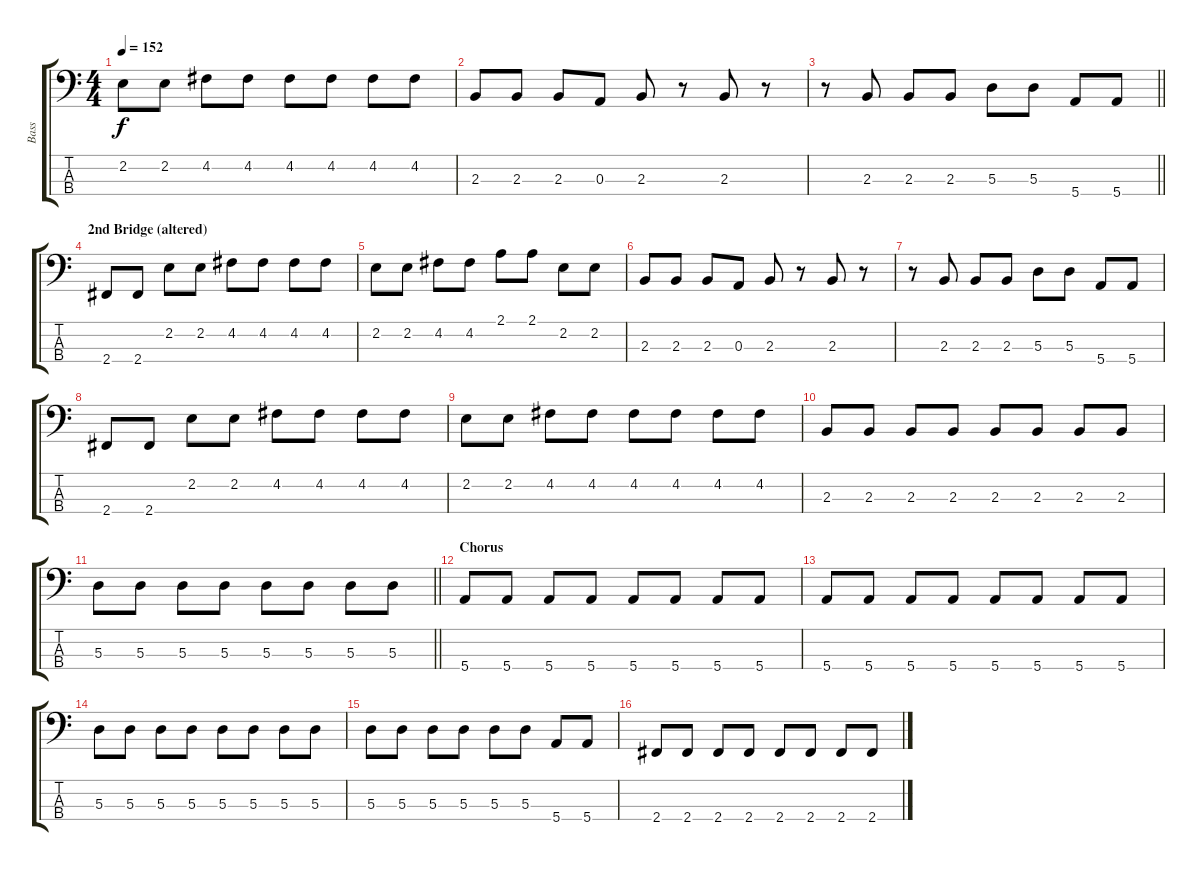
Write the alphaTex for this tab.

\track ("Bass" "Bass") {instrument electricbassfinger}
\staff {score tabs}
\tuning (G2 D2 A1 E1) {hide}
\ts (4 4)
\tempo 152
\clef f4
\ks c
2.2.8{dy f} 2.2.8 4.2.8 4.2.8 4.2.8 4.2.8 4.2.8 4.2.8 |
2.3.8 2.3.8 2.3.8 0.3.8 2.3.8 r.8 2.3.8 r.8 |
\barLineRight lightlight
r.8 2.3.8 2.3.8 2.3.8 5.3.8 5.3.8 5.4.8 5.4.8 |
\section ("" "2nd Bridge (altered)")
2.4.8{instrument lead8bassandlead} 2.4.8 2.2.8 2.2.8 4.2.8 4.2.8 4.2.8 4.2.8 |
2.2.8 2.2.8 4.2.8 4.2.8 2.1.8 2.1.8 2.2.8 2.2.8 |
2.3.8 2.3.8 2.3.8 0.3.8 2.3.8 r.8 2.3.8 r.8 |
r.8 2.3.8 2.3.8 2.3.8 5.3.8 5.3.8 5.4.8 5.4.8 |
2.4.8 2.4.8 2.2.8 2.2.8 4.2.8 4.2.8 4.2.8 4.2.8 |
2.2.8 2.2.8 4.2.8 4.2.8 4.2.8 4.2.8 4.2.8 4.2.8 |
2.3.8 2.3.8 2.3.8 2.3.8 2.3.8 2.3.8 2.3.8 2.3.8 |
\barLineRight lightlight
5.3.8 5.3.8 5.3.8 5.3.8 5.3.8 5.3.8 5.3.8 5.3.8 |
\section ("" "Chorus")
5.4.8{instrument electricbassfinger} 5.4.8 5.4.8 5.4.8 5.4.8 5.4.8 5.4.8 5.4.8 |
5.4.8 5.4.8 5.4.8 5.4.8 5.4.8 5.4.8 5.4.8 5.4.8 |
5.3.8 5.3.8 5.3.8 5.3.8 5.3.8 5.3.8 5.3.8 5.3.8 |
5.3.8 5.3.8 5.3.8 5.3.8 5.3.8 5.3.8 5.4.8 5.4.8 |
2.4.8 2.4.8 2.4.8 2.4.8 2.4.8 2.4.8 2.4.8 2.4.8
